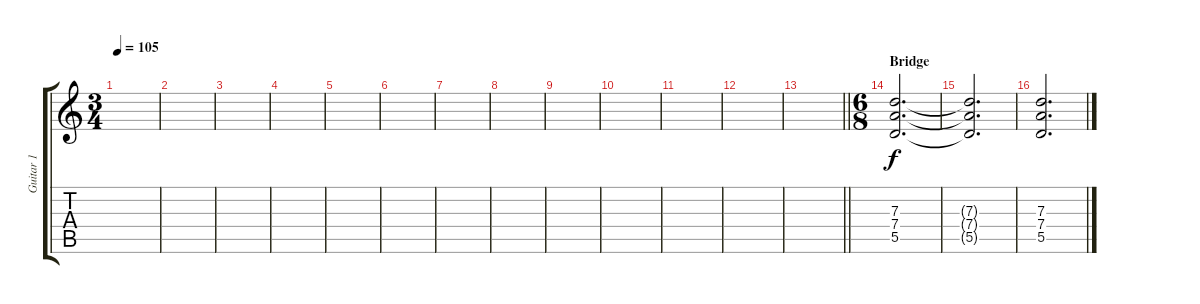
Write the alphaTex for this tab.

\track ("Guitar 1" "Guitar 1") {instrument electricguitarclean}
\staff {score tabs}
\tuning (E4 B3 G3 D3 A2 E2) {hide}
\ts (3 4)
\tempo 105
\clef g2
\ks c
|
|
|
|
|
|
|
|
|
|
|
|
\barLineRight lightlight
|
\ts (6 8)
\section ("" "Bridge")
(7.3 7.4 5.5).2{d} |
(7.3{t} 7.4{t} 5.5{t}).2{d} |
(7.3 7.4 5.5).2{d}
